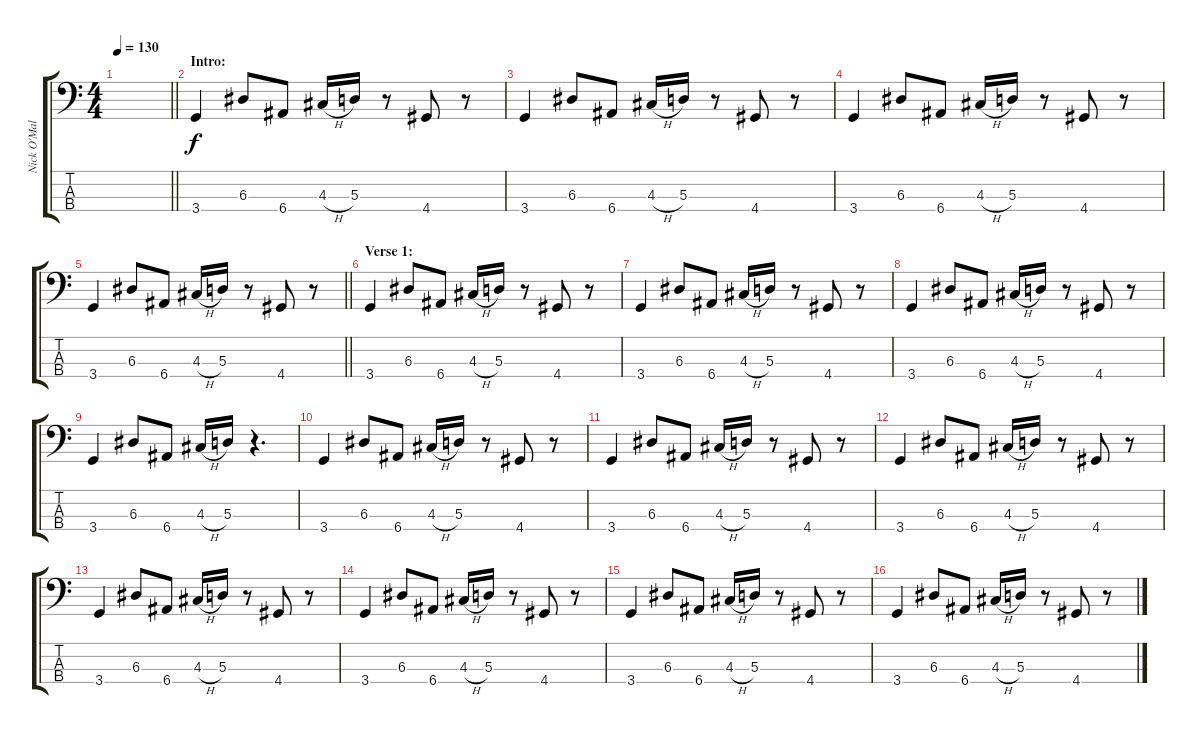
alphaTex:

\track ("Nick O'Malley (Bass)" "Nick O'Mal") {instrument electricbasspick}
\staff {score tabs}
\tuning (G2 D2 A1 E1) {hide}
\ts (4 4)
\tempo 130
\clef f4
\barLineRight lightlight
\ks c
|
\section ("" "Intro:")
3.4.4 6.3.8 6.4.8 4.3{h}.16 5.3.16 r.8 4.4.8 r.8 |
3.4.4 6.3.8 6.4.8 4.3{h}.16 5.3.16 r.8 4.4.8 r.8 |
3.4.4 6.3.8 6.4.8 4.3{h}.16 5.3.16 r.8 4.4.8 r.8 |
\barLineRight lightlight
3.4.4 6.3.8 6.4.8 4.3{h}.16 5.3.16 r.8 4.4.8 r.8 |
\section ("" "Verse 1:")
3.4.4 6.3.8 6.4.8 4.3{h}.16 5.3.16 r.8 4.4.8 r.8 |
3.4.4 6.3.8 6.4.8 4.3{h}.16 5.3.16 r.8 4.4.8 r.8 |
3.4.4 6.3.8 6.4.8 4.3{h}.16 5.3.16 r.8 4.4.8 r.8 |
3.4.4 6.3.8 6.4.8 4.3{h}.16 5.3.16 r.4{d} |
3.4.4 6.3.8 6.4.8 4.3{h}.16 5.3.16 r.8 4.4.8 r.8 |
3.4.4 6.3.8 6.4.8 4.3{h}.16 5.3.16 r.8 4.4.8 r.8 |
3.4.4 6.3.8 6.4.8 4.3{h}.16 5.3.16 r.8 4.4.8 r.8 |
3.4.4 6.3.8 6.4.8 4.3{h}.16 5.3.16 r.8 4.4.8 r.8 |
3.4.4 6.3.8 6.4.8 4.3{h}.16 5.3.16 r.8 4.4.8 r.8 |
3.4.4 6.3.8 6.4.8 4.3{h}.16 5.3.16 r.8 4.4.8 r.8 |
3.4.4 6.3.8 6.4.8 4.3{h}.16 5.3.16 r.8 4.4.8 r.8
